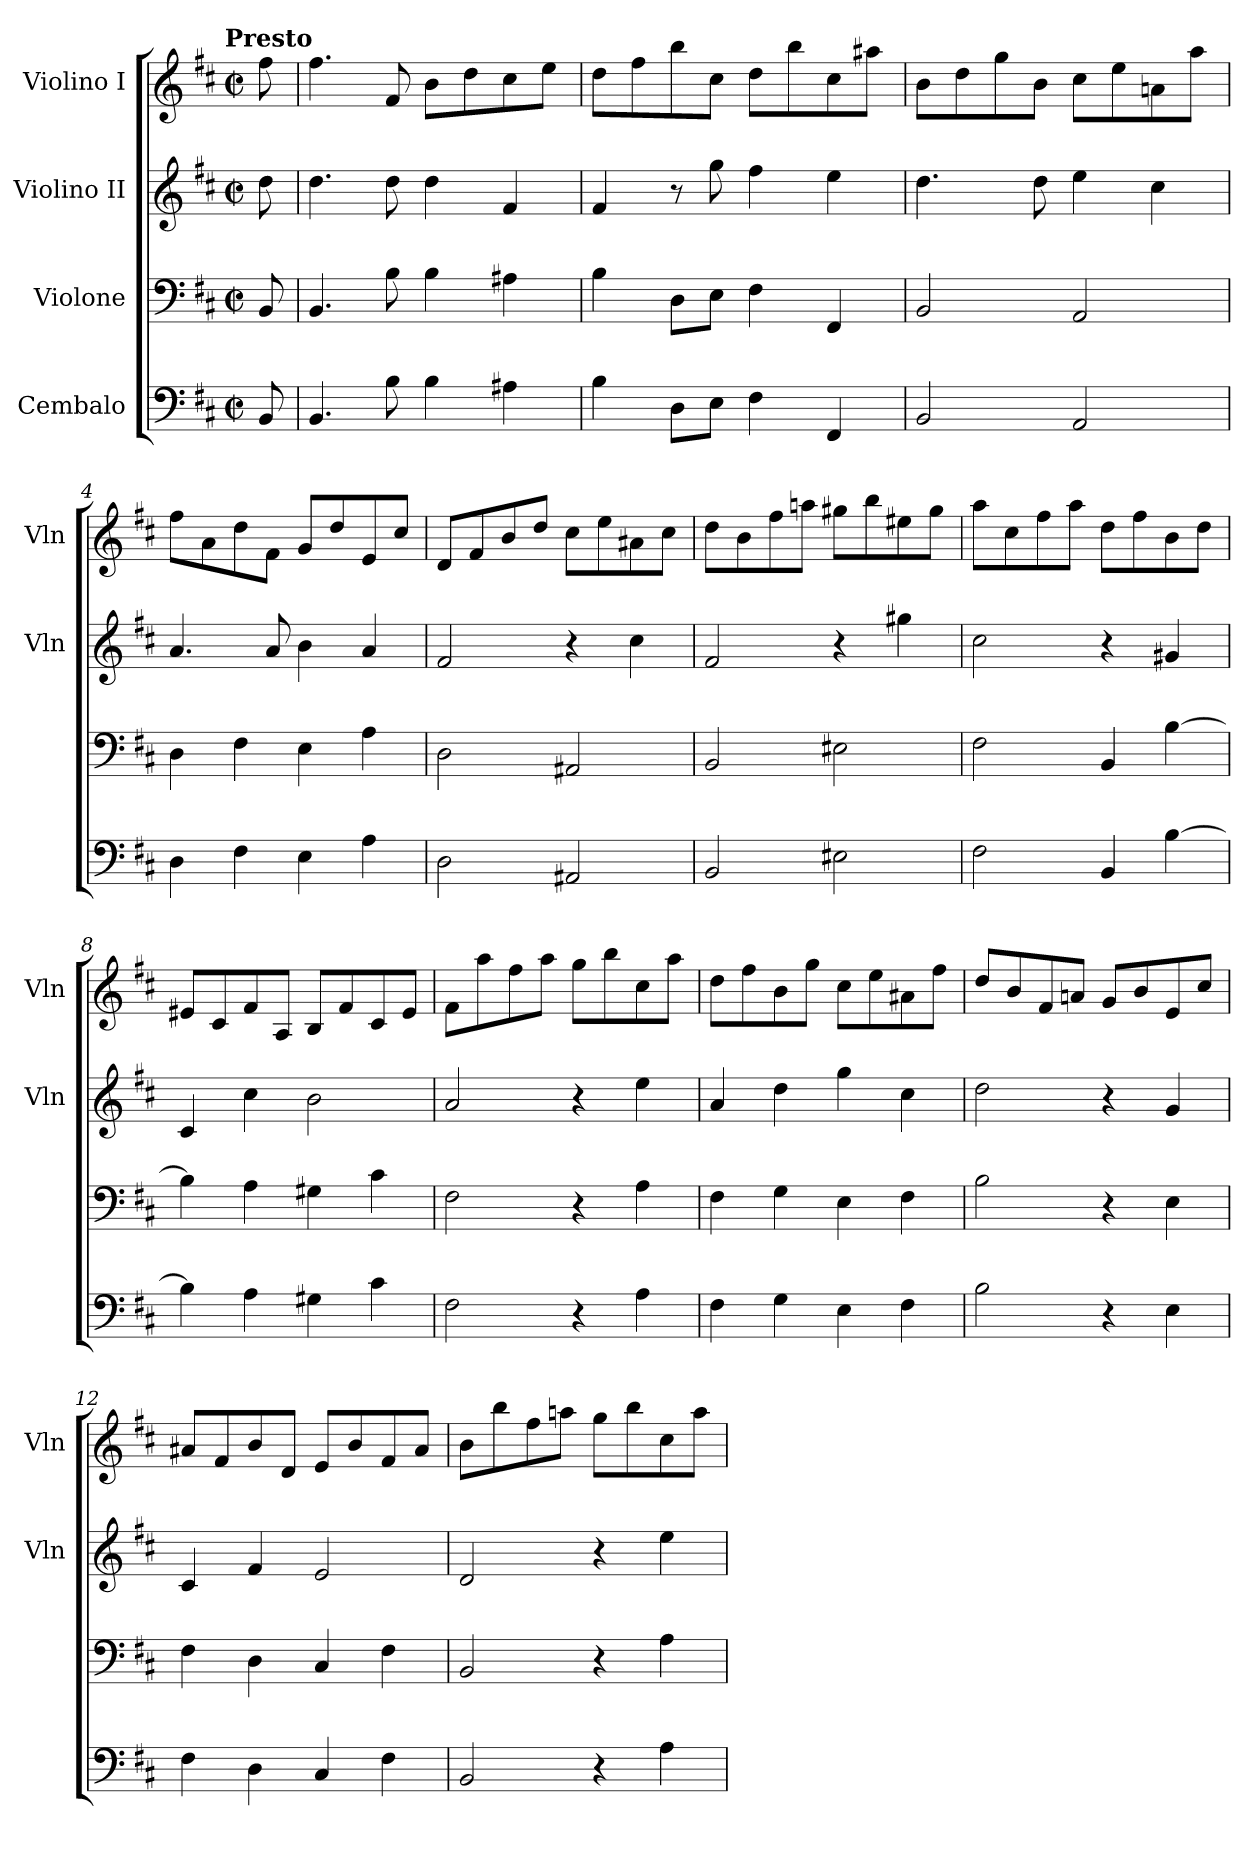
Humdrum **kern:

**kern	**kern	**kern	**kern
*part4	*part3	*part2	*part1
*staff4	*staff3	*staff2	*staff1
*I"Cembalo	*I"Violone	*I"Violino II	*I"Violino I
*	*	*I'Vln	*I'Vln
*clefF4	*clefF4	*clefG2	*clefG2
*k[f#c#]	*k[f#c#]	*k[f#c#]	*k[f#c#]
*b:	*b:	*b:	*b:
!!LO:TX:omd:t=Presto
*M2/2	*M2/2	*M2/2	*M2/2
*met(c|)	*met(c|)	*met(c|)	*met(c|)
*MM184	*MM184	*MM184	*MM184
=	=	=	=
8BB	8BB	8dd	8ff#
=1	=1	=1	=1
4.BB	4.BB	4.dd	4.ff#
8B	8B	8dd	8f#
4B	4B	4dd	8bL
.	.	.	8dd
4A#X	4A#X	4f#	8cc#
.	.	.	8eeJ
=2	=2	=2	=2
4B	4B	4f#	8ddL
.	.	.	8ff#
8DL	8DL	8r	8bb
8EJ	8EJ	8gg	8cc#J
4F#	4F#	4ff#	8ddL
.	.	.	8bb
4FF#	4FF#	4ee	8cc#
.	.	.	8aa#XJ
=3	=3	=3	=3
2BB	2BB	4.dd	8bL
.	.	.	8dd
.	.	.	8gg
.	.	8dd	8bJ
2AA	2AA	4ee	8cc#L
.	.	.	8ee
.	.	4cc#	8an
.	.	.	8aaJ
=4	=4	=4	=4
4D	4D	4.a	8ff#L
.	.	.	8a
4F#	4F#	.	8dd
.	.	8a	8f#J
4E	4E	4b	8gL
.	.	.	8dd
4A	4A	4a	8e
.	.	.	8cc#J
=5	=5	=5	=5
2D	2D	2f#	8dL
.	.	.	8f#
.	.	.	8b
.	.	.	8ddJ
2AA#X	2AA#X	4r	8cc#L
.	.	.	8ee
.	.	4cc#	8a#X
.	.	.	8cc#J
=6	=6	=6	=6
2BB	2BB	2f#	8ddL
.	.	.	8b
.	.	.	8ff#
.	.	.	8aanJ
2E#X	2E#X	4r	8gg#XL
.	.	.	8bb
.	.	4gg#X	8ee#X
.	.	.	8gg#J
=7	=7	=7	=7
2F#	2F#	2cc#	8aaL
.	.	.	8cc#
.	.	.	8ff#
.	.	.	8aaJ
4BB	4BB	4r	8ddL
.	.	.	8ff#
[4B	[4B	4g#X	8b
.	.	.	8ddJ
=8	=8	=8	=8
4B]	4B]	4c#	8e#XL
.	.	.	8c#
4A	4A	4cc#	8f#
.	.	.	8AJ
4G#X	4G#X	2b	8BL
.	.	.	8f#
4c#	4c#	.	8c#
.	.	.	8e#J
=9	=9	=9	=9
2F#	2F#	2a	8f#L
.	.	.	8aa
.	.	.	8ff#
.	.	.	8aaJ
4r	4r	4r	8ggL
.	.	.	8bb
4A	4A	4ee	8cc#
.	.	.	8aaJ
=10	=10	=10	=10
4F#	4F#	4a	8ddL
.	.	.	8ff#
4G	4G	4dd	8b
.	.	.	8ggJ
4E	4E	4gg	8cc#L
.	.	.	8ee
4F#	4F#	4cc#	8a#X
.	.	.	8ff#J
=11	=11	=11	=11
2B	2B	2dd	8ddL
.	.	.	8b
.	.	.	8f#
.	.	.	8anJ
4r	4r	4r	8gL
.	.	.	8b
4E	4E	4g	8e
.	.	.	8cc#J
=12	=12	=12	=12
4F#	4F#	4c#	8a#XL
.	.	.	8f#
4D	4D	4f#	8b
.	.	.	8dJ
4C#	4C#	2e	8eL
.	.	.	8b
4F#	4F#	.	8f#
.	.	.	8a#J
=13	=13	=13	=13
2BB	2BB	2d	8bL
.	.	.	8bb
.	.	.	8ff#
.	.	.	8aanJ
4r	4r	4r	8ggL
.	.	.	8bb
4A	4A	4ee	8cc#
.	.	.	8aaJ
=	=	=	=
*-	*-	*-	*-
